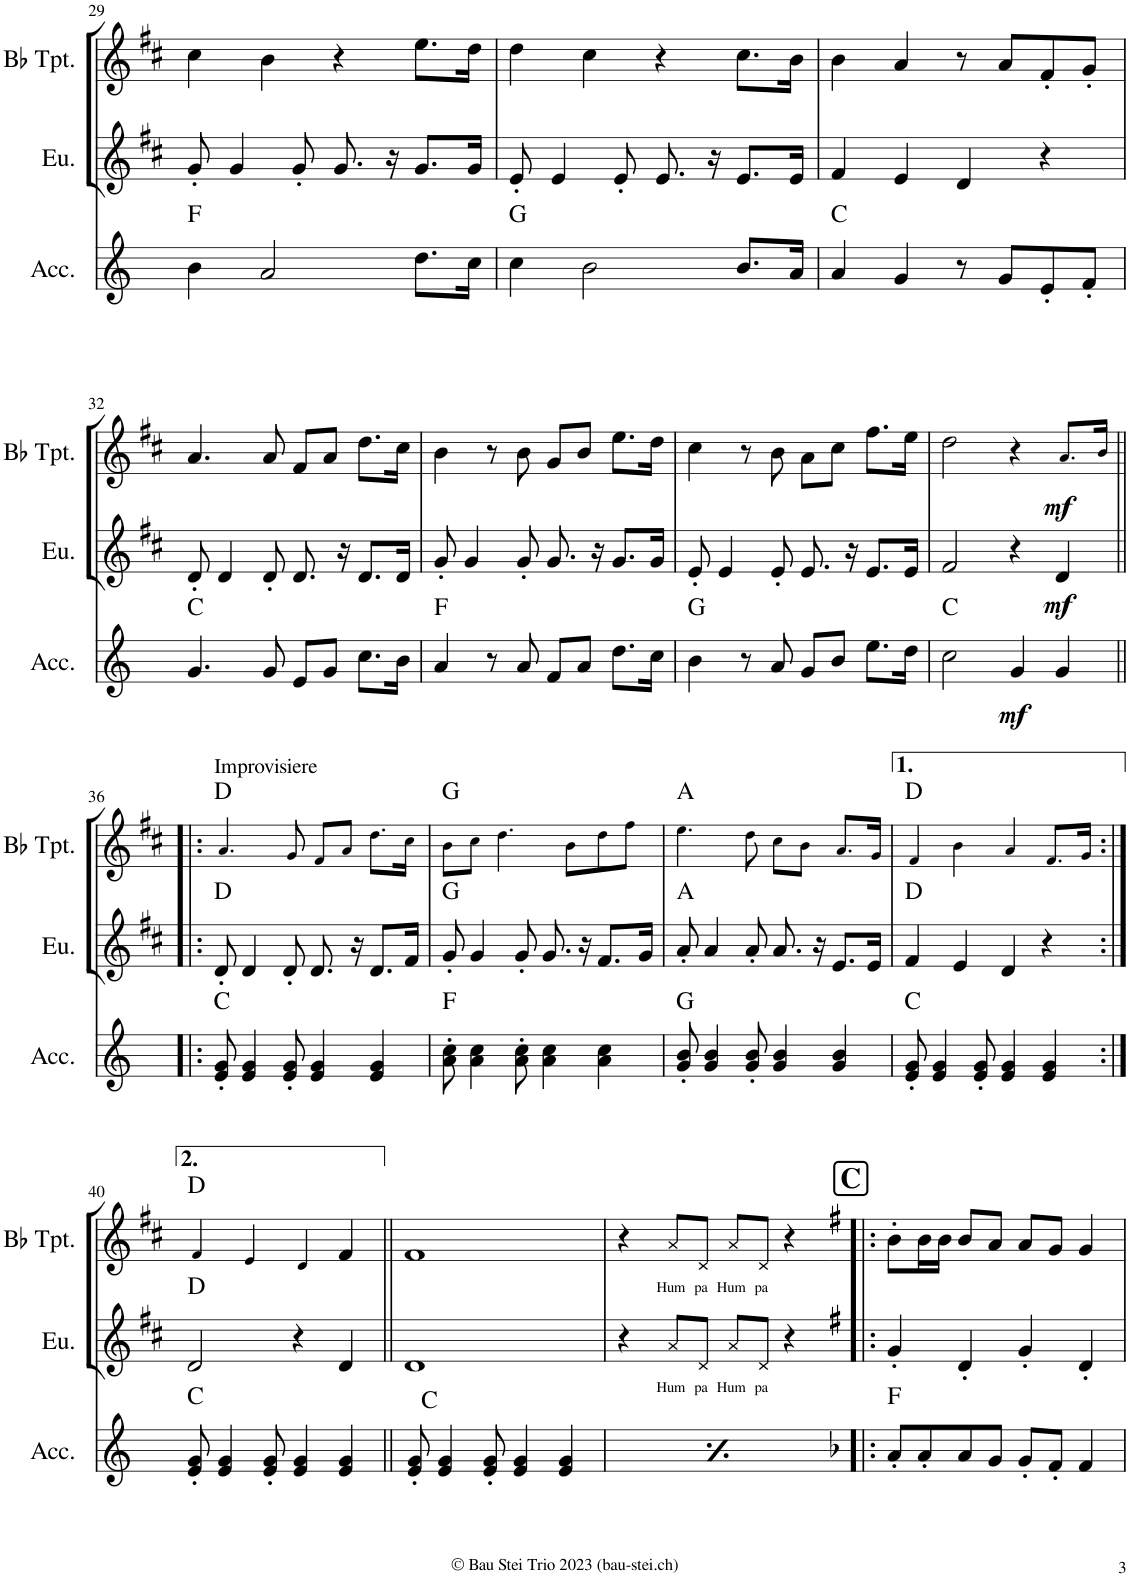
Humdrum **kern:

**kern	**dynam	**harte	**kern	**text	**dynam	**harte	**kern	**text	**dynam	**harte
*part3	*part3	*part3	*part2	*part2	*part2	*part2	*part1	*part1	*part1	*part1
*staff3	*staff3	*	*staff2	*staff2	*staff2	*	*staff1	*staff1	*staff1	*
*I"Accordion	*	*	*I"Euphonium	*	*	*	*I"Bb Trumpet	*	*	*
*I'Acc.	*	*	*I'Eu.	*	*	*	*I'Bb Tpt.	*	*	*
!!LO:PB:g=z
*clefG2	*	*	*clefG2	*	*	*	*clefG2	*	*	*
*	*	*	*Trd8c14	*	*	*	*Trd1c2	*	*	*
*k[]	*	*	*k[f#c#]	*	*	*	*k[f#c#]	*	*	*
*M4/4	*	*	*M4/4	*	*	*	*M4/4	*	*	*
=29	=29	=29	=29	=29	=29	=29	=29	=29	=29	=29
4b\	.	F:maj	8g'/	.	.	.	4cc#\	.	.	.
.	.	.	4g/	.	.	.	.	.	.	.
2a/	.	.	.	.	.	.	4b\	.	.	.
.	.	.	8g'/	.	.	.	.	.	.	.
.	.	.	8.g/	.	.	.	4r	.	.	.
.	.	.	16r	.	.	.	.	.	.	.
8.dd\L	.	.	8.g/L	.	.	.	8.ee\L	.	.	.
16cc\Jk	.	.	16g/Jk	.	.	.	16dd\Jk	.	.	.
=30	=30	=30	=30	=30	=30	=30	=30	=30	=30	=30
4cc\	.	G:maj	8e'/	.	.	.	4dd\	.	.	.
.	.	.	4e/	.	.	.	.	.	.	.
2b\	.	.	.	.	.	.	4cc#\	.	.	.
.	.	.	8e'/	.	.	.	.	.	.	.
.	.	.	8.e/	.	.	.	4r	.	.	.
.	.	.	16r	.	.	.	.	.	.	.
8.b/L	.	.	8.e/L	.	.	.	8.cc#\L	.	.	.
16a/Jk	.	.	16e/Jk	.	.	.	16b\Jk	.	.	.
=31	=31	=31	=31	=31	=31	=31	=31	=31	=31	=31
4a/	.	C:maj	4f#/	.	.	.	4b\	.	.	.
4g/	.	.	4e/	.	.	.	4a/	.	.	.
8r	.	.	4d/	.	.	.	8r	.	.	.
8g/L	.	.	.	.	.	.	8a/L	.	.	.
8e'/	.	.	4r	.	.	.	8f#'/	.	.	.
8f'/J	.	.	.	.	.	.	8g'/J	.	.	.
!!LO:LB:g=z
=32	=32	=32	=32	=32	=32	=32	=32	=32	=32	=32
4.g/	.	C:maj	8d'/	.	.	.	4.a/	.	.	.
.	.	.	4d/	.	.	.	.	.	.	.
8g/	.	.	8d'/	.	.	.	8a/	.	.	.
8e/L	.	.	8.d/	.	.	.	8f#/L	.	.	.
8g/J	.	.	.	.	.	.	8a/J	.	.	.
.	.	.	16r	.	.	.	.	.	.	.
8.cc\L	.	.	8.d/L	.	.	.	8.dd\L	.	.	.
16b\Jk	.	.	16d/Jk	.	.	.	16cc#\Jk	.	.	.
=33	=33	=33	=33	=33	=33	=33	=33	=33	=33	=33
4a/	.	F:maj	8g'/	.	.	.	4b\	.	.	.
.	.	.	4g/	.	.	.	.	.	.	.
8r	.	.	.	.	.	.	8r	.	.	.
8a/	.	.	8g'/	.	.	.	8b\	.	.	.
8f/L	.	.	8.g/	.	.	.	8g/L	.	.	.
8a/J	.	.	.	.	.	.	8b/J	.	.	.
.	.	.	16r	.	.	.	.	.	.	.
8.dd\L	.	.	8.g/L	.	.	.	8.ee\L	.	.	.
16cc\Jk	.	.	16g/Jk	.	.	.	16dd\Jk	.	.	.
=34	=34	=34	=34	=34	=34	=34	=34	=34	=34	=34
4b\	.	G:maj	8e'/	.	.	.	4cc#\	.	.	.
.	.	.	4e/	.	.	.	.	.	.	.
8r	.	.	.	.	.	.	8r	.	.	.
8a/	.	.	8e'/	.	.	.	8b\	.	.	.
8g/L	.	.	8.e/	.	.	.	8a\L	.	.	.
8b/J	.	.	.	.	.	.	8cc#\J	.	.	.
.	.	.	16r	.	.	.	.	.	.	.
8.ee\L	.	.	8.e/L	.	.	.	8.ff#\L	.	.	.
16dd\Jk	.	.	16e/Jk	.	.	.	16ee\Jk	.	.	.
=35	=35	=35	=35	=35	=35	=35	=35	=35	=35	=35
2cc\	.	C:maj	2f#/	.	.	.	2dd\	.	.	.
!	!LO:DY:b	!	!	!	!	!	!	!	!	!
4g/	mf	.	4r	.	.	.	4r	.	.	.
!	!	!	!	!	!LO:DY:b	!	!	!	!LO:DY:b	!
4g/	.	.	4d/	.	mf	.	8.a!/L	.	mf	.
.	.	.	.	.	.	.	16b!/Jk	.	.	.
!!LO:LB:g=z
=36!|:	=36!|:	=36!|:	=36!|:	=36!|:	=36!|:	=36!|:	=36!|:	=36!|:	=36!|:	=36!|:
!	!	!	!	!	!	!	!LO:TX:a:t=Improvisiere	!	!	!
8e/' 8g/'	.	C:maj	8d'/	.	.	D:maj	4.a!/	.	.	D:maj
4e/ 4g/	.	.	4d/	.	.	.	.	.	.	.
8e/' 8g/'	.	.	8d'/	.	.	.	8g!/	.	.	.
4e/ 4g/	.	.	8.d/	.	.	.	8f#!/L	.	.	.
.	.	.	.	.	.	.	8a!/J	.	.	.
.	.	.	16r	.	.	.	.	.	.	.
4e/ 4g/	.	.	8.d/L	.	.	.	8.dd!\L	.	.	.
.	.	.	16f#/Jk	.	.	.	16cc#!\Jk	.	.	.
=37	=37	=37	=37	=37	=37	=37	=37	=37	=37	=37
8a\' 8cc\'	.	F:maj	8g'/	.	.	G:maj	8b!\L	.	.	G:maj
4a\ 4cc\	.	.	4g/	.	.	.	8cc#!\J	.	.	.
.	.	.	.	.	.	.	4.dd!\	.	.	.
8a\' 8cc\'	.	.	8g'/	.	.	.	.	.	.	.
4a\ 4cc\	.	.	8.g/	.	.	.	.	.	.	.
.	.	.	.	.	.	.	8b!\L	.	.	.
.	.	.	16r	.	.	.	.	.	.	.
4a\ 4cc\	.	.	8.f#/L	.	.	.	8dd!\	.	.	.
.	.	.	.	.	.	.	8ff#!\J	.	.	.
.	.	.	16g/Jk	.	.	.	.	.	.	.
=38	=38	=38	=38	=38	=38	=38	=38	=38	=38	=38
8g/' 8b/'	.	G:maj	8a'/	.	.	A:maj	4.ee!\	.	.	A:maj
4g/ 4b/	.	.	4a/	.	.	.	.	.	.	.
8g/' 8b/'	.	.	8a'/	.	.	.	8dd!\	.	.	.
4g/ 4b/	.	.	8.a/	.	.	.	8cc#!\L	.	.	.
.	.	.	.	.	.	.	8b!\J	.	.	.
.	.	.	16r	.	.	.	.	.	.	.
4g/ 4b/	.	.	8.e/L	.	.	.	8.a!/L	.	.	.
.	.	.	16e/Jk	.	.	.	16g!/Jk	.	.	.
=39	=39	=39	=39	=39	=39	=39	=39	=39	=39	=39
8e/' 8g/'	.	C:maj	4f#/	.	.	D:maj	4f#!/	.	.	D:maj
4e/ 4g/	.	.	.	.	.	.	.	.	.	.
.	.	.	4e/	.	.	.	4b!\	.	.	.
8e/' 8g/'	.	.	.	.	.	.	.	.	.	.
4e/ 4g/	.	.	4d/	.	.	.	4a!/	.	.	.
4e/ 4g/	.	.	4r	.	.	.	8.f#!/L	.	.	.
.	.	.	.	.	.	.	16g!/Jk	.	.	.
!!LO:LB:g=z
=40:|!	=40:|!	=40:|!	=40:|!	=40:|!	=40:|!	=40:|!	=40:|!	=40:|!	=40:|!	=40:|!
8e/' 8g/'	.	C:maj	2d/	.	.	D:maj	4f#!/	.	.	D:maj
4e/ 4g/	.	.	.	.	.	.	.	.	.	.
.	.	.	.	.	.	.	4e!/	.	.	.
8e/' 8g/'	.	.	.	.	.	.	.	.	.	.
4e/ 4g/	.	.	4r	.	.	.	4d!/	.	.	.
4e/ 4g/	.	.	4d/	.	.	.	4f#/	.	.	.
=41||	=41||	=41||	=41||	=41||	=41||	=41||	=41||	=41||	=41||	=41||
8e/' 8g/'	.	C:maj	1d	.	.	.	1f#	.	.	.
4e/ 4g/	.	.	.	.	.	.	.	.	.	.
8e/' 8g/'	.	.	.	.	.	.	.	.	.	.
4e/ 4g/	.	.	.	.	.	.	.	.	.	.
4e/ 4g/	.	.	.	.	.	.	.	.	.	.
=42	=42	=42	=42	=42	=42	=42	=42	=42	=42	=42
8e/' 8g/'	.	C:maj	4r	.	.	.	4r	.	.	.
4e/ 4g/	.	.	.	.	.	.	.	.	.	.
!	!	!	!	!LO:LY:b	!	!	!	!LO:LY:b	!	!
.	.	.	8a!/L	Hum	.	.	8a!/L	Hum	.	.
!	!	!	!	!LO:LY:b	!	!	!	!LO:LY:b	!	!
8e/' 8g/'	.	.	8d!/J	pa	.	.	8d!/J	pa	.	.
!	!	!	!	!LO:LY:b	!	!	!	!LO:LY:b	!	!
4e/ 4g/	.	.	8a!/L	Hum	.	.	8a!/L	Hum	.	.
!	!	!	!	!LO:LY:b	!	!	!	!LO:LY:b	!	!
.	.	.	8d!/J	pa	.	.	8d!/J	pa	.	.
4e/ 4g/	.	.	4r	.	.	.	4r	.	.	.
!!LO:REH:place=s1:a:B:cj:fs=14:t=C
=43!|:	=43!|:	=43!|:	=43!|:	=43!|:	=43!|:	=43!|:	=43!|:	=43!|:	=43!|:	=43!|:
*k[b-]	*	*	*k[f#]	*	*	*	*k[f#]	*	*	*
8a'/L	.	F:maj	4g'/	.	.	.	8b'\L	.	.	.
8a'/	.	.	.	.	.	.	16b\L	.	.	.
.	.	.	.	.	.	.	16b\JJ	.	.	.
8a/	.	.	4d'/	.	.	.	8b/L	.	.	.
8g/J	.	.	.	.	.	.	8a/J	.	.	.
8g'/L	.	.	4g'/	.	.	.	8a/L	.	.	.
8f'/J	.	.	.	.	.	.	8g/J	.	.	.
4f/	.	.	4d'/	.	.	.	4g/	.	.	.
=	=	=	=	=	=	=	=	=	=	=
*-	*-	*-	*-	*-	*-	*-	*-	*-	*-	*-
